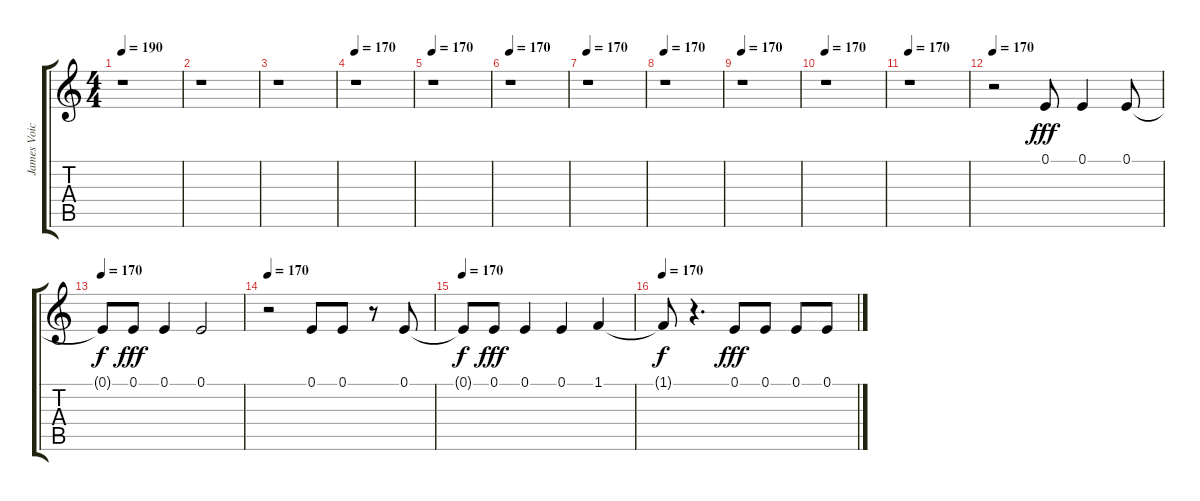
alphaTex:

\track ("James Voice" "James Voic") {instrument lead1square}
\staff {score tabs}
\tuning (E4 B3 G3 D3 A2 E2) {hide}
\ts (4 4)
\tempo 190
\clef g2
\ks c
r.1{dy f} |
r.1 |
r.1 |
\tempo 170
r.1 |
\tempo 170
r.1 |
\tempo 170
r.1 |
\tempo 170
r.1 |
\tempo 170
r.1 |
\tempo 170
r.1 |
\tempo 170
r.1 |
\tempo 170
r.1 |
\tempo 170
r.2 0.1.8{dy fff} 0.1.4 0.1.8 |
\tempo 170
0.1{t}.8{dy f} 0.1.8{dy fff} 0.1.4 0.1.2 |
\tempo 170
r.2 0.1.8 0.1.8 r.8 0.1.8 |
\tempo 170
0.1{t}.8{dy f} 0.1.8{dy fff} 0.1.4 0.1.4 1.1.4 |
\tempo 170
1.1{t}.8{dy f} r.4{d} 0.1.8{dy fff} 0.1.8 0.1.8 0.1.8
